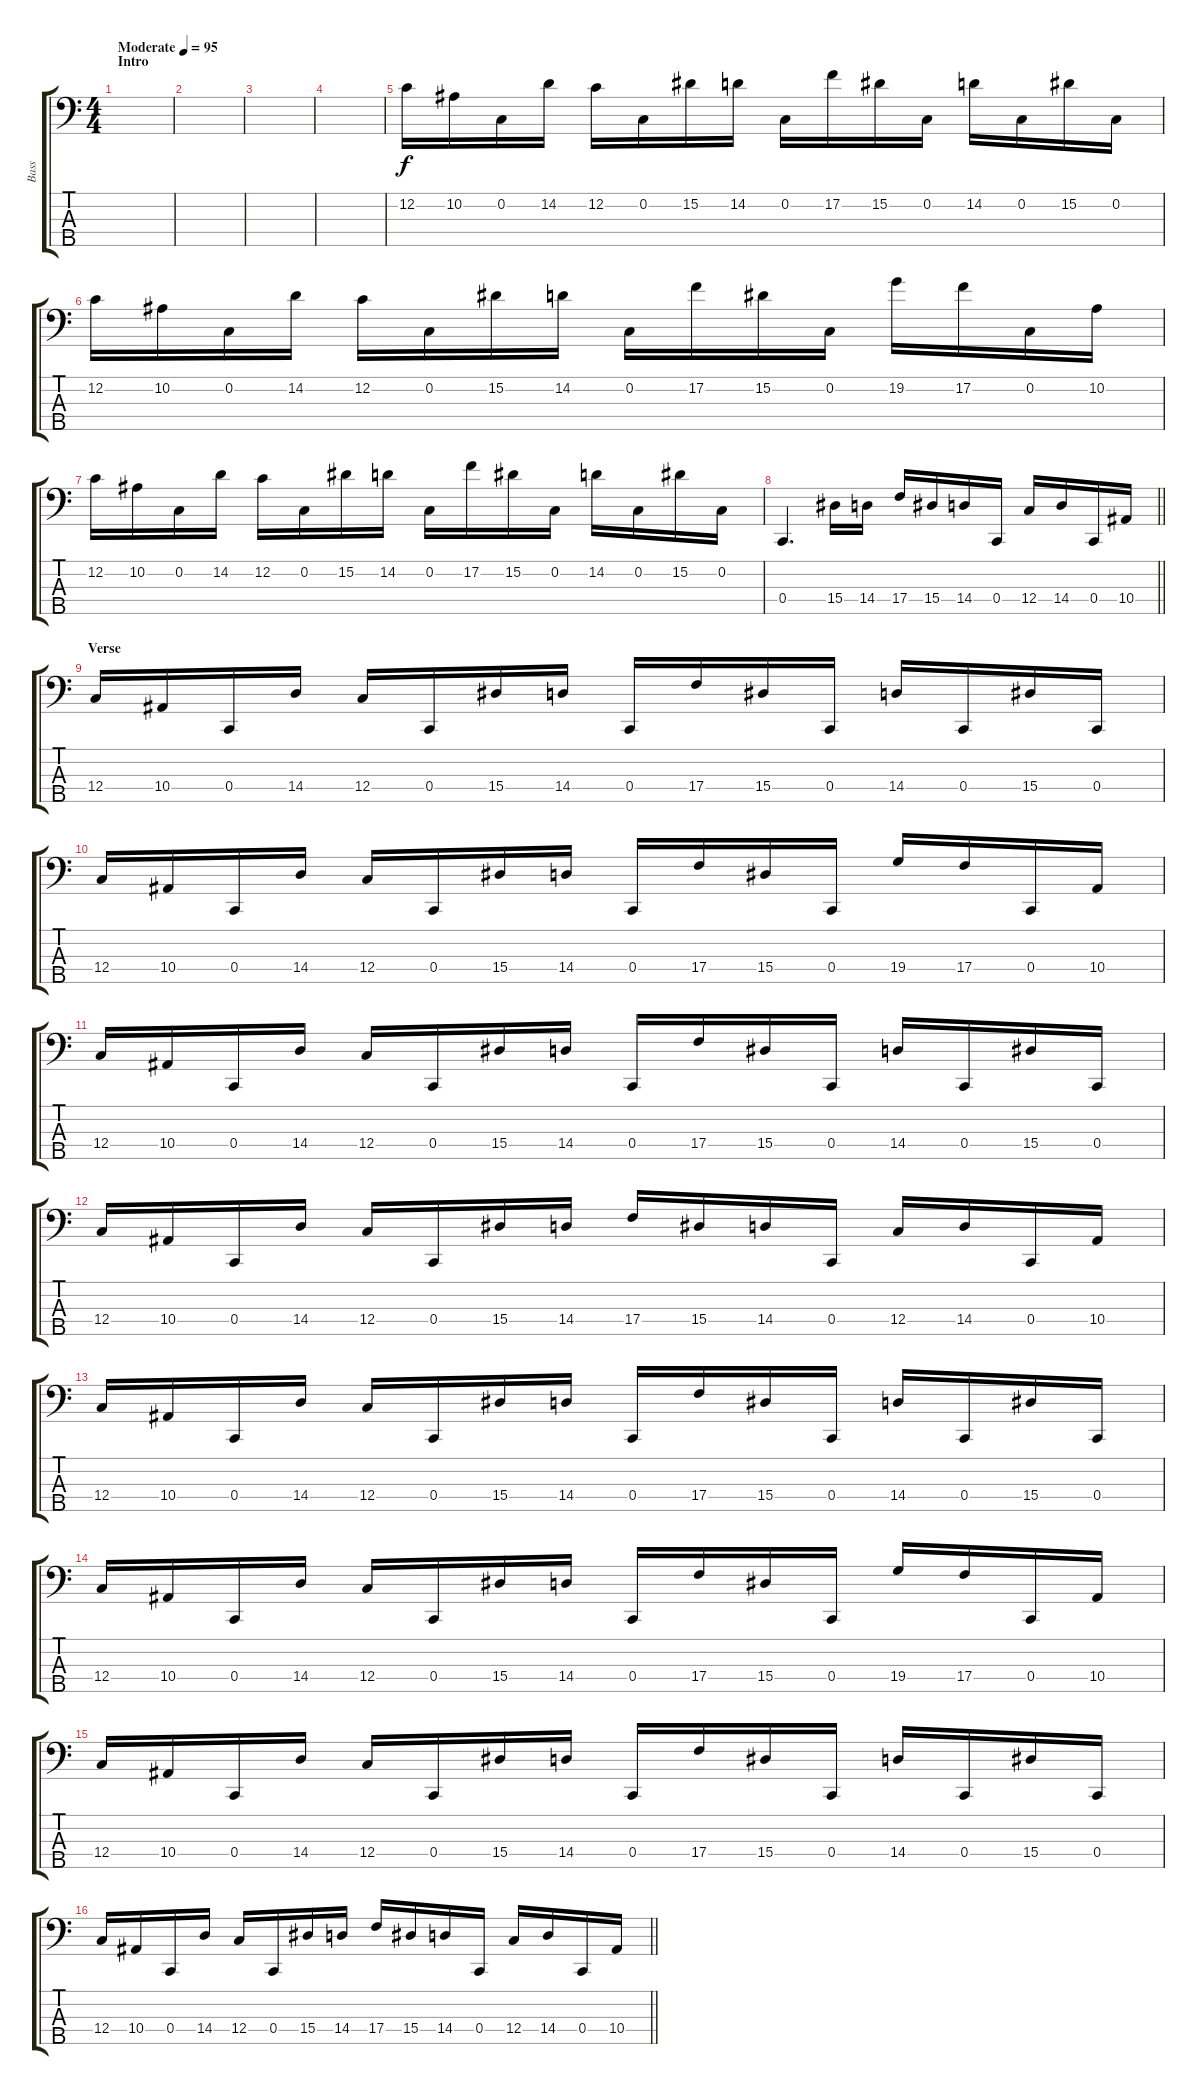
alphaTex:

\track ("Bass" "Bass") {instrument electricbassfinger}
\staff {score tabs}
\tuning (F2 C2 G1 C1 G0) {hide}
\ts (4 4)
\section ("" "Intro")
\tempo (95 "Moderate")
\clef f4
\ks c
|
|
|
|
12.2.16 10.2.16 0.2.16 14.2.16 12.2.16 0.2.16 15.2.16 14.2.16 0.2.16 17.2.16 15.2.16 0.2.16 14.2.16 0.2.16 15.2.16 0.2.16 |
12.2.16 10.2.16 0.2.16 14.2.16 12.2.16 0.2.16 15.2.16 14.2.16 0.2.16 17.2.16 15.2.16 0.2.16 19.2.16 17.2.16 0.2.16 10.2.16 |
12.2.16 10.2.16 0.2.16 14.2.16 12.2.16 0.2.16 15.2.16 14.2.16 0.2.16 17.2.16 15.2.16 0.2.16 14.2.16 0.2.16 15.2.16 0.2.16 |
\barLineRight lightlight
0.4.4{d} 15.4.16 14.4.16 17.4.16 15.4.16 14.4.16 0.4.16 12.4.16 14.4.16 0.4.16 10.4.16 |
\section ("" "Verse")
12.4.16 10.4.16 0.4.16 14.4.16 12.4.16 0.4.16 15.4.16 14.4.16 0.4.16 17.4.16 15.4.16 0.4.16 14.4.16 0.4.16 15.4.16 0.4.16 |
12.4.16 10.4.16 0.4.16 14.4.16 12.4.16 0.4.16 15.4.16 14.4.16 0.4.16 17.4.16 15.4.16 0.4.16 19.4.16 17.4.16 0.4.16 10.4.16 |
12.4.16 10.4.16 0.4.16 14.4.16 12.4.16 0.4.16 15.4.16 14.4.16 0.4.16 17.4.16 15.4.16 0.4.16 14.4.16 0.4.16 15.4.16 0.4.16 |
12.4.16 10.4.16 0.4.16 14.4.16 12.4.16 0.4.16 15.4.16 14.4.16 17.4.16 15.4.16 14.4.16 0.4.16 12.4.16 14.4.16 0.4.16 10.4.16 |
12.4.16 10.4.16 0.4.16 14.4.16 12.4.16 0.4.16 15.4.16 14.4.16 0.4.16 17.4.16 15.4.16 0.4.16 14.4.16 0.4.16 15.4.16 0.4.16 |
12.4.16 10.4.16 0.4.16 14.4.16 12.4.16 0.4.16 15.4.16 14.4.16 0.4.16 17.4.16 15.4.16 0.4.16 19.4.16 17.4.16 0.4.16 10.4.16 |
12.4.16 10.4.16 0.4.16 14.4.16 12.4.16 0.4.16 15.4.16 14.4.16 0.4.16 17.4.16 15.4.16 0.4.16 14.4.16 0.4.16 15.4.16 0.4.16 |
\barLineRight lightlight
12.4.16 10.4.16 0.4.16 14.4.16 12.4.16 0.4.16 15.4.16 14.4.16 17.4.16 15.4.16 14.4.16 0.4.16 12.4.16 14.4.16 0.4.16 10.4.16
